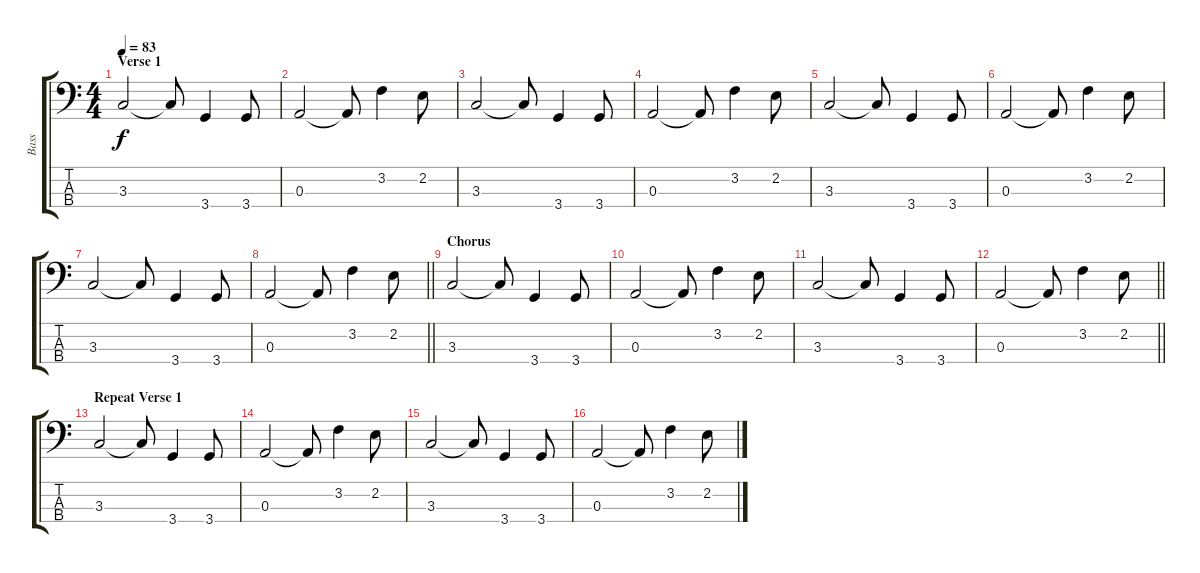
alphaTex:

\track ("Bass" "Bass") {instrument electricbassfinger}
\staff {score tabs}
\tuning (G2 D2 A1 E1) {hide}
\ts (4 4)
\section ("" "Verse 1")
\tempo 83
\clef f4
\ks c
3.3.2{dy f} 3.3{t}.8 3.4.4 3.4.8 |
0.3.2 0.3{t}.8 3.2.4 2.2.8 |
3.3.2 3.3{t}.8 3.4.4 3.4.8 |
0.3.2 0.3{t}.8 3.2.4 2.2.8 |
3.3.2 3.3{t}.8 3.4.4 3.4.8 |
0.3.2 0.3{t}.8 3.2.4 2.2.8 |
3.3.2 3.3{t}.8 3.4.4 3.4.8 |
\barLineRight lightlight
0.3.2 0.3{t}.8 3.2.4 2.2.8 |
\section ("" "Chorus")
3.3.2 3.3{t}.8 3.4.4 3.4.8 |
0.3.2 0.3{t}.8 3.2.4 2.2.8 |
3.3.2 3.3{t}.8 3.4.4 3.4.8 |
\barLineRight lightlight
0.3.2 0.3{t}.8 3.2.4 2.2.8 |
\section ("" "Repeat Verse 1")
3.3.2 3.3{t}.8 3.4.4 3.4.8 |
0.3.2 0.3{t}.8 3.2.4 2.2.8 |
3.3.2 3.3{t}.8 3.4.4 3.4.8 |
0.3.2 0.3{t}.8 3.2.4 2.2.8
